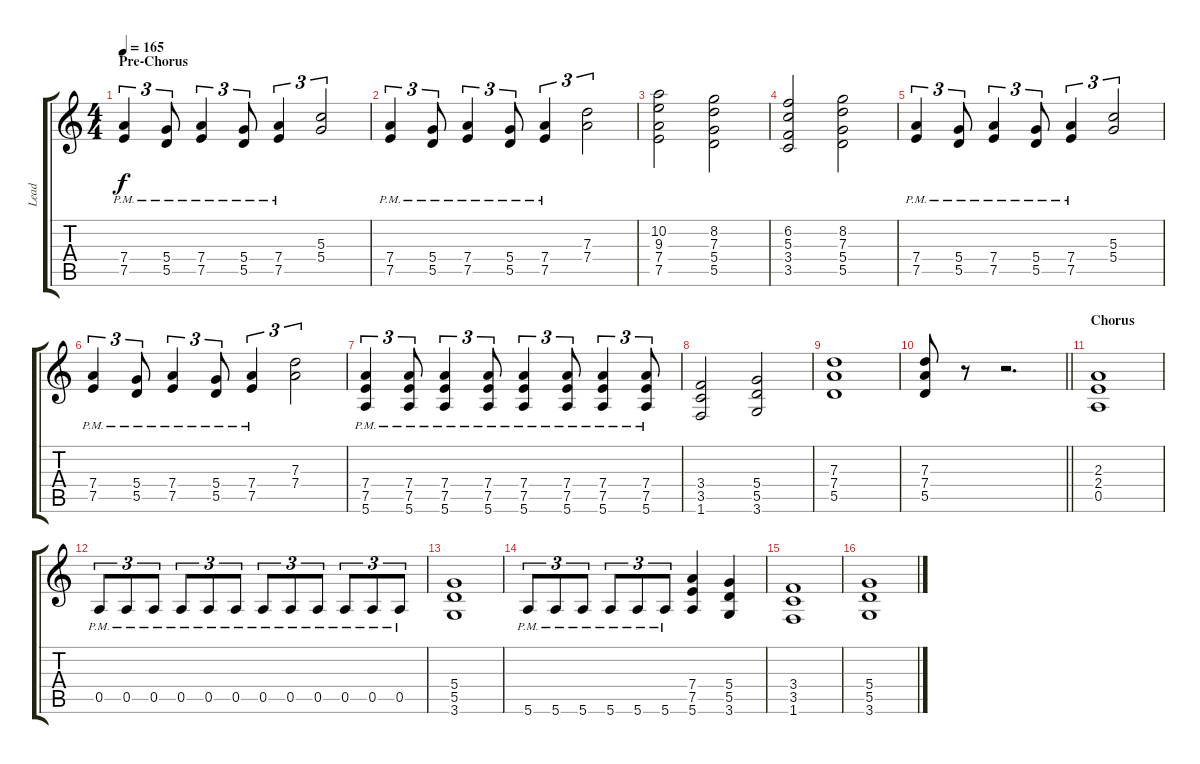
\track ("Lead" "Lead") {instrument distortionguitar}
\staff {score tabs}
\tuning (E4 B3 G3 D3 A2 E2) {hide}
\ts (4 4)
\section ("" "Pre-Chorus")
\tempo 165
\clef g2
\ks c
(7.4{pm} 7.5{pm}).4{tu (3 2) dy f} (5.4{pm} 5.5{pm}).8{tu (3 2)} (7.4{pm} 7.5{pm}).4{tu (3 2)} (5.4{pm} 5.5{pm}).8{tu (3 2)} (7.4{pm} 7.5{pm}).4{tu (3 2)} (5.3 5.4).2{tu (3 2)} |
(7.4{pm} 7.5{pm}).4{tu (3 2)} (5.4{pm} 5.5{pm}).8{tu (3 2)} (7.4{pm} 7.5{pm}).4{tu (3 2)} (5.4{pm} 5.5{pm}).8{tu (3 2)} (7.4{pm} 7.5{pm}).4{tu (3 2)} (7.3 7.4).2{tu (3 2)} |
(10.2 9.3 7.4 7.5).2 (8.2 7.3 5.4 5.5).2 |
(6.2 5.3 3.4 3.5).2 (8.2 7.3 5.4 5.5).2 |
(7.4{pm} 7.5{pm}).4{tu (3 2)} (5.4{pm} 5.5{pm}).8{tu (3 2)} (7.4{pm} 7.5{pm}).4{tu (3 2)} (5.4{pm} 5.5{pm}).8{tu (3 2)} (7.4{pm} 7.5{pm}).4{tu (3 2)} (5.3 5.4).2{tu (3 2)} |
(7.4{pm} 7.5{pm}).4{tu (3 2)} (5.4{pm} 5.5{pm}).8{tu (3 2)} (7.4{pm} 7.5{pm}).4{tu (3 2)} (5.4{pm} 5.5{pm}).8{tu (3 2)} (7.4{pm} 7.5{pm}).4{tu (3 2)} (7.3 7.4).2{tu (3 2)} |
(7.4{pm} 7.5{pm} 5.6{pm}).4{tu (3 2)} (7.4{pm} 7.5{pm} 5.6{pm}).8{tu (3 2)} (7.4{pm} 7.5{pm} 5.6{pm}).4{tu (3 2)} (7.4{pm} 7.5{pm} 5.6{pm}).8{tu (3 2)} (7.4{pm} 7.5{pm} 5.6{pm}).4{tu (3 2)} (7.4{pm} 7.5{pm} 5.6{pm}).8{tu (3 2)} (7.4{pm} 7.5{pm} 5.6{pm}).4{tu (3 2)} (7.4{pm} 7.5{pm} 5.6{pm}).8{tu (3 2)} |
(3.4 3.5 1.6).2 (5.4 5.5 3.6).2 |
(7.3 7.4 5.5).1 |
\barLineRight lightlight
(7.3 7.4 5.5).8 r.8 r.2{d} |
\section ("" "Chorus")
(2.3 2.4 0.5).1 |
0.5{pm}.8{tu (3 2)} 0.5{pm}.8{tu (3 2)} 0.5{pm}.8{tu (3 2)} 0.5{pm}.8{tu (3 2)} 0.5{pm}.8{tu (3 2)} 0.5{pm}.8{tu (3 2)} 0.5{pm}.8{tu (3 2)} 0.5{pm}.8{tu (3 2)} 0.5{pm}.8{tu (3 2)} 0.5{pm}.8{tu (3 2)} 0.5{pm}.8{tu (3 2)} 0.5{pm}.8{tu (3 2)} |
(5.4 5.5 3.6).1 |
5.6{pm}.8{tu (3 2)} 5.6{pm}.8{tu (3 2)} 5.6{pm}.8{tu (3 2)} 5.6{pm}.8{tu (3 2)} 5.6{pm}.8{tu (3 2)} 5.6{pm}.8{tu (3 2)} (7.4 7.5 5.6).4 (5.4 5.5 3.6).4 |
(3.4 3.5 1.6).1 |
(5.4 5.5 3.6).1
